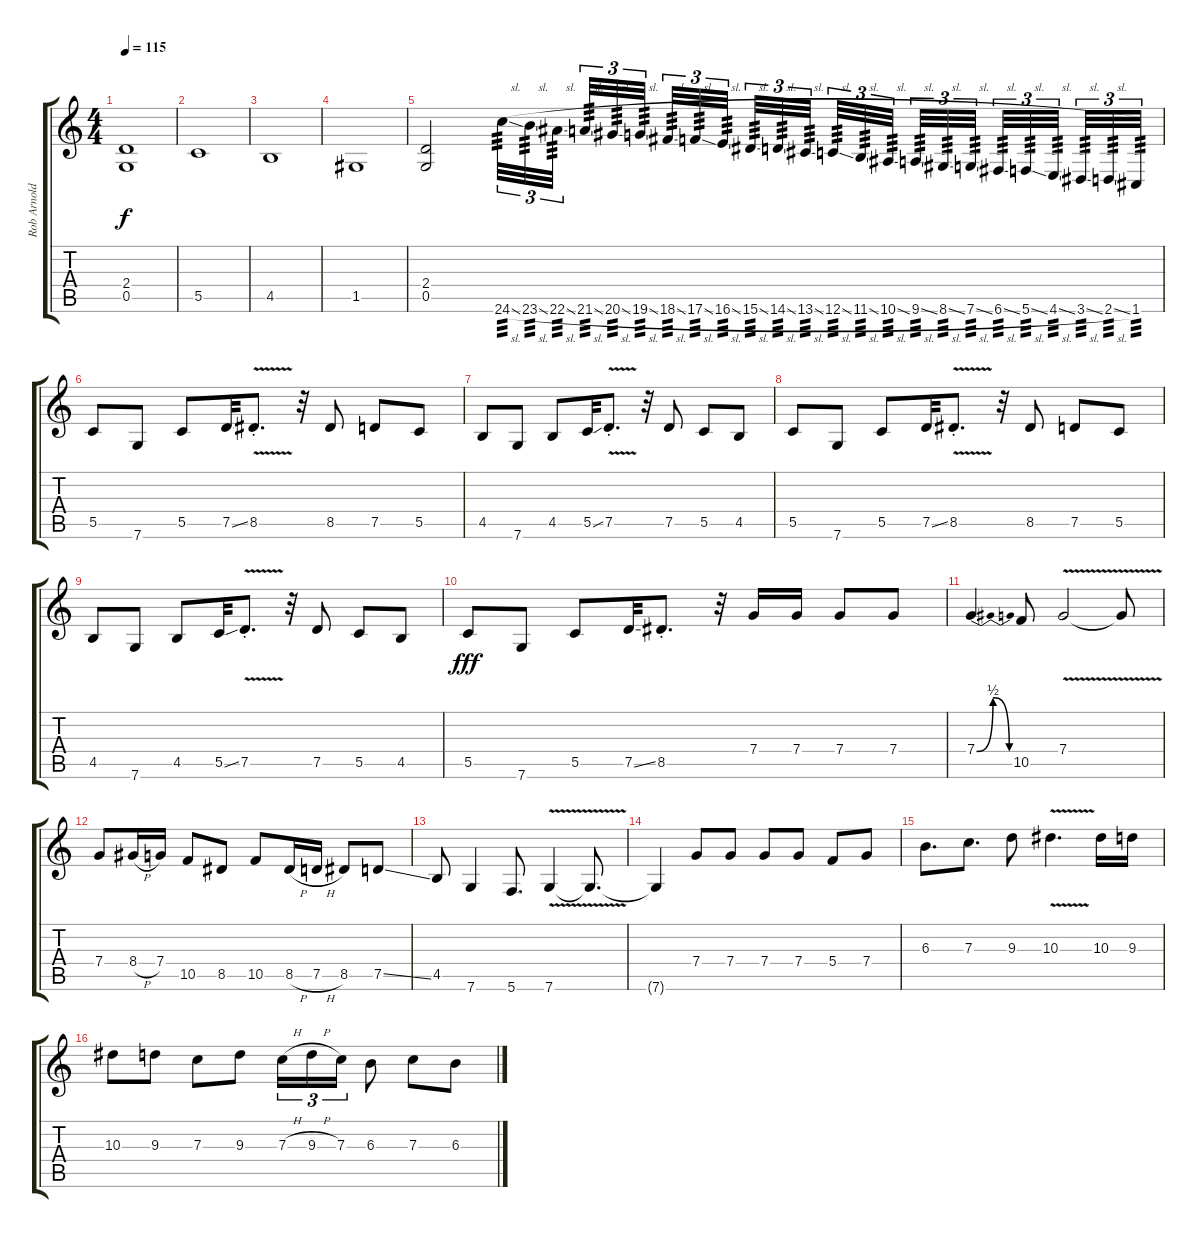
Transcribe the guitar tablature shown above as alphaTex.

\track ("Rob Arnold" "Rob Arnold") {instrument distortionguitar}
\staff {score tabs}
\tuning (D4 A3 F3 C3 G2 C2) {hide}
\ts (4 4)
\tempo 115
\clef g2
\ks c
(2.4 0.5).1{dy f} |
5.5.1 |
4.5.1 |
1.5.1 |
(2.4 0.5).2 24.6{sl}.32{tu (3 2) tp 3 instrument guitarfretnoise} 23.6{sl}.32{tu (3 2) tp 3} 22.6{sl}.32{tu (3 2) tp 3 beam splitsecondary} 21.6{sl}.32{tu (3 2) tp 3} 20.6{sl}.32{tu (3 2) tp 3} 19.6{sl}.32{tu (3 2) tp 3 beam splitsecondary} 18.6{sl}.32{tu (3 2) tp 3} 17.6{sl}.32{tu (3 2) tp 3} 16.6{sl}.32{tu (3 2) tp 3 beam splitsecondary} 15.6{sl}.32{tu (3 2) tp 3} 14.6{sl}.32{tu (3 2) tp 3} 13.6{sl}.32{tu (3 2) tp 3} 12.6{sl}.32{tu (3 2) tp 3} 11.6{sl}.32{tu (3 2) tp 3} 10.6{sl}.32{tu (3 2) tp 3 beam splitsecondary} 9.6{sl}.32{tu (3 2) tp 3} 8.6{sl}.32{tu (3 2) tp 3} 7.6{sl}.32{tu (3 2) tp 3 beam splitsecondary} 6.6{sl}.32{tu (3 2) tp 3} 5.6{sl}.32{tu (3 2) tp 3} 4.6{sl}.32{tu (3 2) tp 3 beam splitsecondary} 3.6{sl}.32{tu (3 2) tp 3} 2.6{sl}.32{tu (3 2) tp 3} 1.6.32{tu (3 2) tp 3} |
5.5.8{instrument distortionguitar} 7.6.8 5.5.8 7.5{ss}.32 8.5{v st}.8{d} r.32 8.5.8 7.5.8 5.5.8 |
4.5.8 7.6.8 4.5.8 5.5{ss}.32 7.5{v st}.8{d} r.32 7.5.8 5.5.8 4.5.8 |
5.5.8 7.6.8 5.5.8 7.5{ss}.32 8.5{v st}.8{d} r.32 8.5.8 7.5.8 5.5.8 |
4.5.8 7.6.8 4.5.8 5.5{ss}.32 7.5{v st}.8{d} r.32 7.5.8 5.5.8 4.5.8 |
5.5.8{dy fff} 7.6.8 5.5.8 7.5{ss}.32 8.5{st}.8{d} r.32 7.4.16 7.4.16 7.4.8 7.4.8 |
7.4{be (bendrelease 0 0 25 2 25 2 60 0)}.4 10.5.8 7.4{v}.2 7.4{t}.8 |
7.4.8 8.4{h}.16 7.4.16 10.5.8 8.5.8 10.5.8 8.5{h}.16 7.5{h}.16 8.5.8 7.5{ss}.8 |
4.5.8 7.6.4 5.6.8{d} 7.6{v}.4 7.6{t}.8{d} |
7.6{t}.4 7.4.8 7.4.8 7.4.8 7.4.8 5.4.8 7.4.8 |
6.3.8{d} 7.3.8{d} 9.3.8 10.3{v}.4{d} 10.3.16 9.3.16 |
10.3.8 9.3.8 7.3.8 9.3.8 7.3{h}.16{tu (3 2)} 9.3{h}.16{tu (3 2)} 7.3.16{tu (3 2)} 6.3.8 7.3.8 6.3.8
